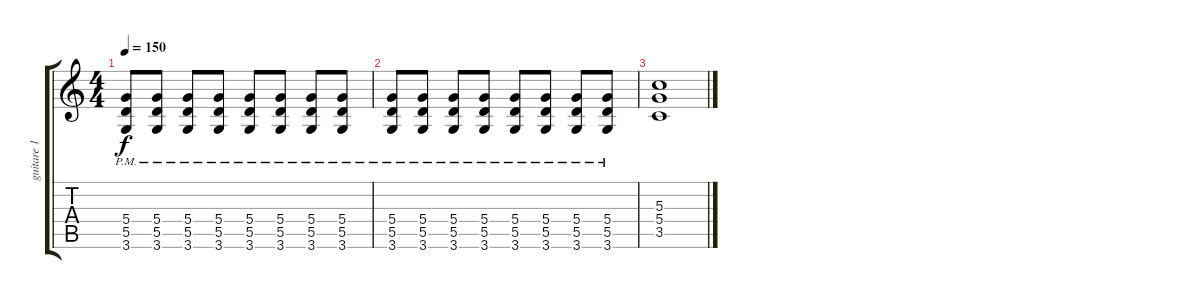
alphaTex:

\track ("guitare 1" "guitare 1") {instrument distortionguitar}
\staff {score tabs}
\tuning (E4 B3 G3 D3 A2 E2) {hide}
\ts (4 4)
\tempo 150
\clef g2
\ks c
(5.4{pm} 5.5{pm} 3.6{pm}).8{dy f} (5.4{pm} 5.5{pm} 3.6{pm}).8 (5.4{pm} 5.5{pm} 3.6{pm}).8 (5.4{pm} 5.5{pm} 3.6{pm}).8 (5.4{pm} 5.5{pm} 3.6{pm}).8 (5.4{pm} 5.5{pm} 3.6{pm}).8 (5.4{pm} 5.5{pm} 3.6{pm}).8 (5.4{pm} 5.5{pm} 3.6{pm}).8 |
(5.4{pm} 5.5{pm} 3.6{pm}).8 (5.4{pm} 5.5{pm} 3.6{pm}).8 (5.4{pm} 5.5{pm} 3.6{pm}).8 (5.4{pm} 5.5{pm} 3.6{pm}).8 (5.4{pm} 5.5{pm} 3.6{pm}).8 (5.4{pm} 5.5{pm} 3.6{pm}).8 (5.4{pm} 5.5{pm} 3.6{pm}).8 (5.4{pm} 5.5{pm} 3.6{pm}).8 |
(5.3 5.4 3.5).1
